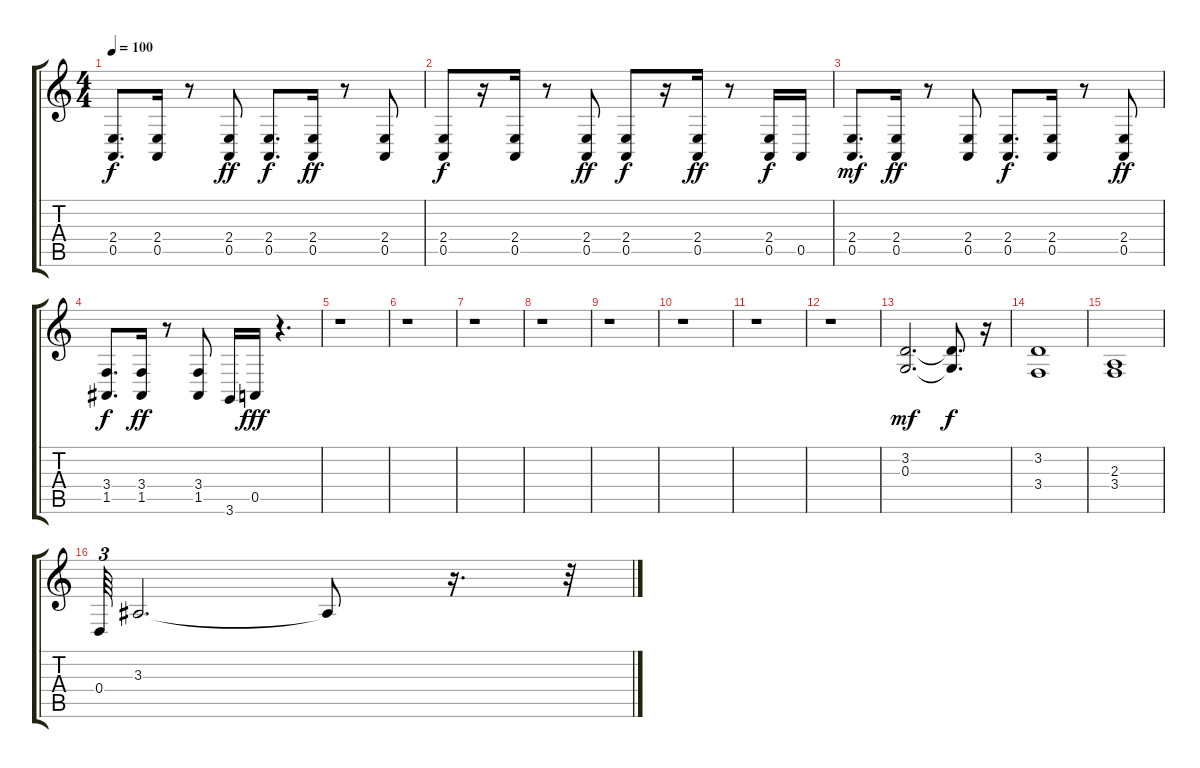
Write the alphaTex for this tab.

\track "" {instrument fx7echoes}
\staff {score tabs}
\tuning (E4 B3 G3 D3 A2 E2) {hide}
\ts (4 4)
\tempo 100
\clef g2
\ks c
(2.4 0.5).8{d dy f} (2.4 0.5).16 r.8 (2.4 0.5).8{dy ff} (2.4 0.5).8{d dy f} (2.4 0.5).16{dy ff} r.8 (2.4 0.5).8 |
(2.4 0.5).8{dy f} r.16 (2.4 0.5).16 r.8 (2.4 0.5).8{dy ff} (2.4 0.5).8{dy f} r.16 (2.4 0.5).16{dy ff} r.8 (2.4 0.5).16{dy f} 0.5.16 |
(2.4 0.5).8{d dy mf} (2.4 0.5).16{dy ff} r.8 (2.4 0.5).8 (2.4 0.5).8{d dy f} (2.4 0.5).16 r.8 (2.4 0.5).8{dy ff} |
(3.4 1.5).8{d dy f} (3.4 1.5).16{dy ff} r.8 (3.4 1.5).8 3.6.16 0.5.16{dy fff} r.4{d} |
r.1 |
r.1 |
r.1 |
r.1 |
r.1 |
r.1 |
r.1 |
r.1 |
(3.2 0.3).2{d dy mf} (3.2{t} 0.3{t}).8{d dy f} r.16 |
(3.2 3.4).1 |
(2.3 3.4).1 |
0.4.64{tu (3 2)} 3.3.2{d} 3.3{t}.8 r.16{d} r.32{tu (3 2)}
